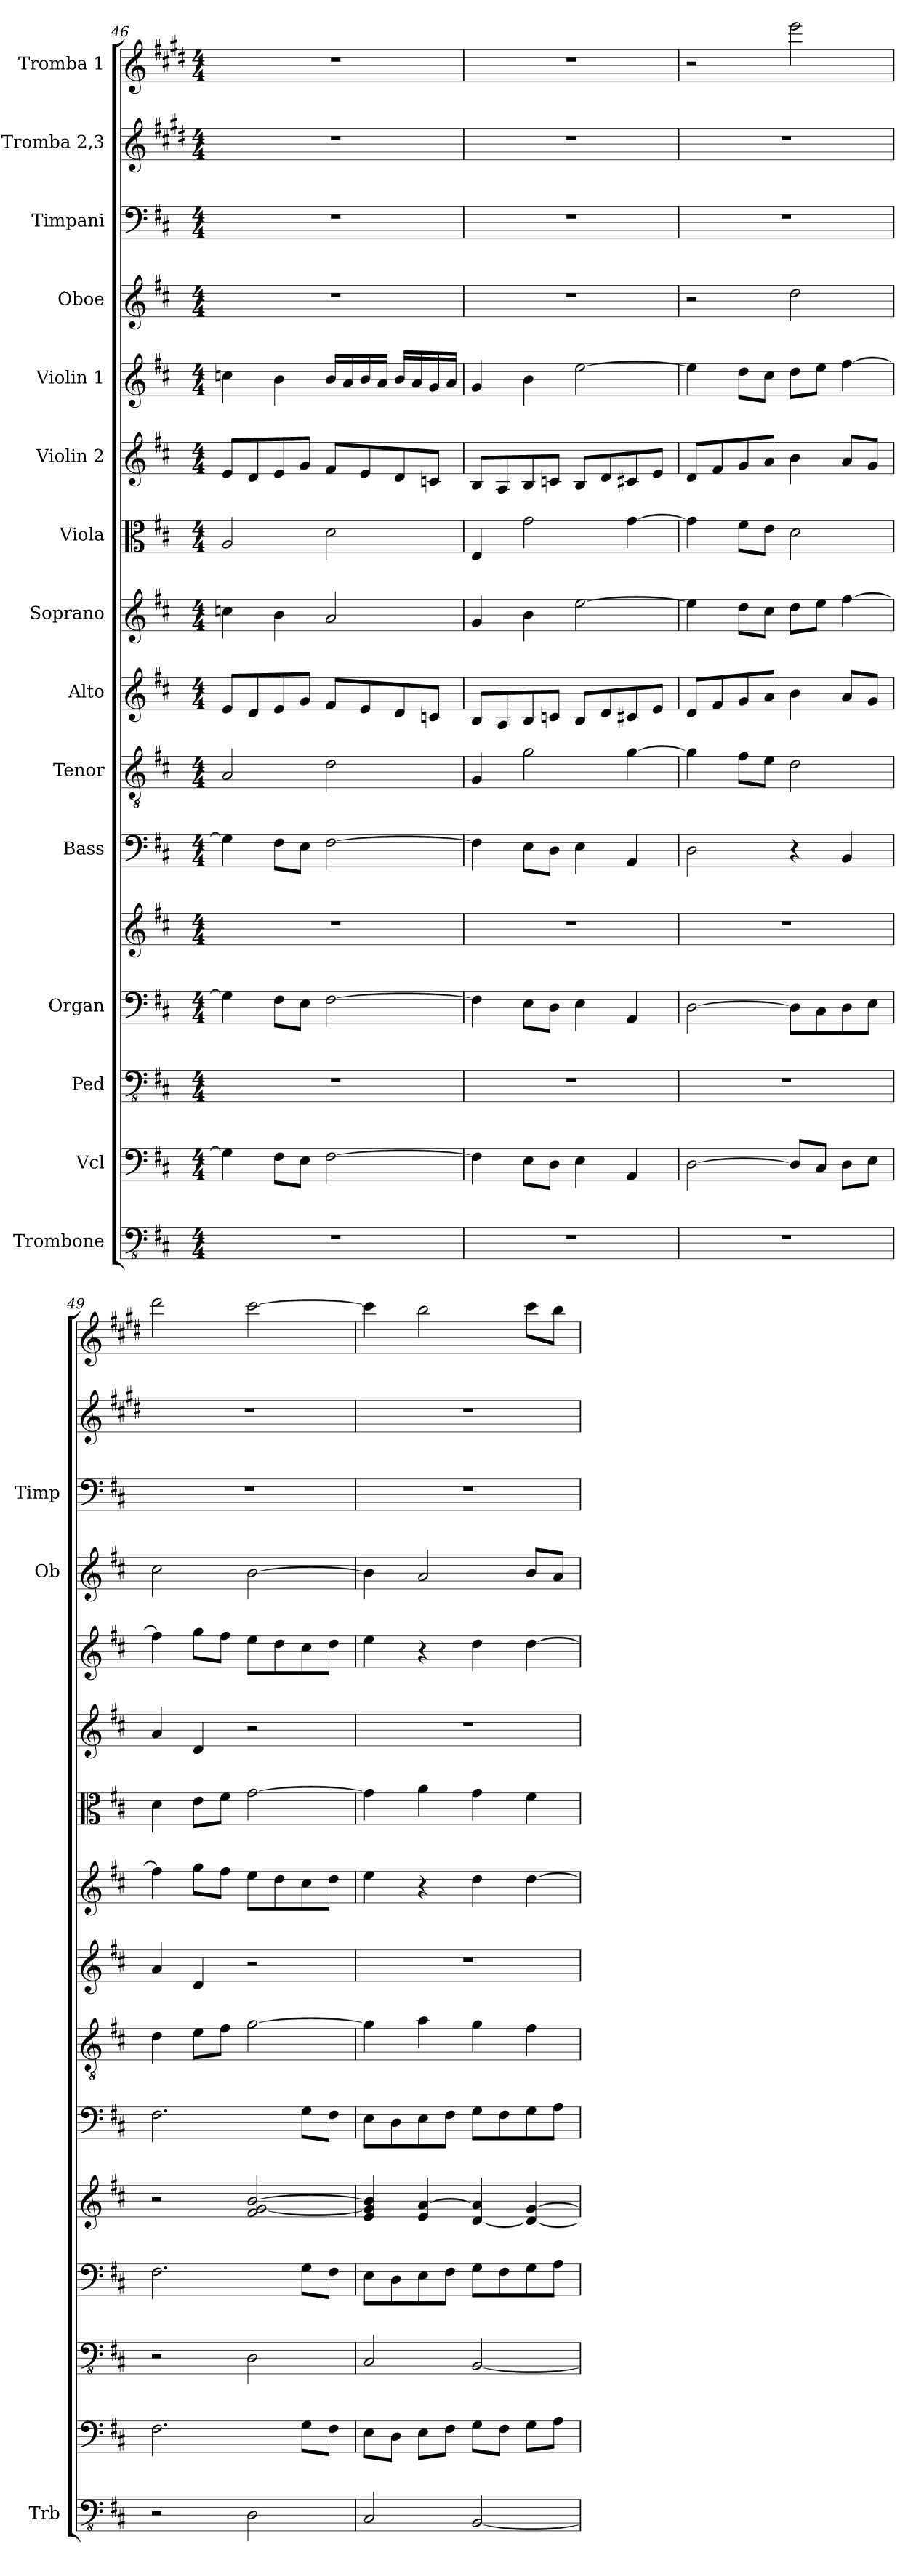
**kern	**kern	**kern	**kern	**kern	**kern	**kern	**kern	**kern	**kern	**kern	**kern	**kern	**kern	**kern	**kern
*part15	*part14	*part13	*part12	*part12	*part11	*part10	*part9	*part8	*part7	*part6	*part5	*part4	*part3	*part2	*part1
*staff16	*staff15	*staff14	*staff13	*staff12	*staff11	*staff10	*staff9	*staff8	*staff7	*staff6	*staff5	*staff4	*staff3	*staff2	*staff1
*I"Trombone	*I"Vcl	*I"Ped	*I"Organ	*	*I"Bass	*I"Tenor	*I"Alto	*I"Soprano	*I"Viola	*I"Violin 2	*I"Violin 1	*I"Oboe	*I"Timpani	*I"Tromba 2,3	*I"Tromba 1
*I'Trb	*	*	*	*	*	*	*	*	*	*	*	*I'Ob	*I'Timp	*	*
*clefFv4	*clefF4	*clefFv4	*clefF4	*clefG2	*clefF4	*clefGv2	*clefG2	*clefG2	*clefC3	*clefG2	*clefG2	*clefG2	*clefF4	*clefG2	*clefG2
*	*	*	*	*	*	*	*	*	*	*	*	*	*	*ITrd1c2	*ITrd1c2
*k[f#c#]	*k[f#c#]	*k[f#c#]	*k[f#c#]	*k[f#c#]	*k[f#c#]	*k[f#c#]	*k[f#c#]	*k[f#c#]	*k[f#c#]	*k[f#c#]	*k[f#c#]	*k[f#c#]	*k[f#c#]	*k[f#c#]	*k[f#c#]
*M4/4	*M4/4	*M4/4	*M4/4	*M4/4	*M4/4	*M4/4	*M4/4	*M4/4	*M4/4	*M4/4	*M4/4	*M4/4	*M4/4	*M4/4	*M4/4
=46	=46	=46	=46	=46	=46	=46	=46	=46	=46	=46	=46	=46	=46	=46	=46
1r	4G\]	1r	4G\]	1r	4G\]	2A/	8e/L	4ccn\	2A/	8e/L	4ccn\	1r	1r	1r	1r
.	.	.	.	.	.	.	8d/	.	.	8d/	.	.	.	.	.
.	8F#\L	.	8F#\L	.	8F#\L	.	8e/	4b\	.	8e/	4b\	.	.	.	.
.	8E\J	.	8E\J	.	8E\J	.	8g/J	.	.	8g/J	.	.	.	.	.
.	[2F#\	.	[2F#\	.	[2F#\	2d\	8f#/L	2a/	2d\	8f#/L	16b/LL	.	.	.	.
.	.	.	.	.	.	.	.	.	.	.	16a/	.	.	.	.
.	.	.	.	.	.	.	8e/	.	.	8e/	16b/	.	.	.	.
.	.	.	.	.	.	.	.	.	.	.	16a/JJ	.	.	.	.
.	.	.	.	.	.	.	8d/	.	.	8d/	16b/LL	.	.	.	.
.	.	.	.	.	.	.	.	.	.	.	16a/	.	.	.	.
.	.	.	.	.	.	.	8cn/J	.	.	8cn/J	16g/	.	.	.	.
.	.	.	.	.	.	.	.	.	.	.	16a/JJ	.	.	.	.
=47	=47	=47	=47	=47	=47	=47	=47	=47	=47	=47	=47	=47	=47	=47	=47
1r	4F#\]	1r	4F#\]	1r	4F#\]	4G/	8B/L	4g/	4E/	8B/L	4g/	1r	1r	1r	1r
.	.	.	.	.	.	.	8A/	.	.	8A/	.	.	.	.	.
.	8E\L	.	8E\L	.	8E\L	2g\	8B/	4b\	2g\	8B/	4b\	.	.	.	.
.	8D\J	.	8D\J	.	8D\J	.	8cn/J	.	.	8cn/J	.	.	.	.	.
.	4E\	.	4E\	.	4E\	.	8B/L	[2ee\	.	8B/L	[2ee\	.	.	.	.
.	.	.	.	.	.	.	8d/	.	.	8d/	.	.	.	.	.
.	4AA/	.	4AA/	.	4AA/	[4g\	8c#X/	.	[4g\	8c#X/	.	.	.	.	.
.	.	.	.	.	.	.	8e/J	.	.	8e/J	.	.	.	.	.
=48	=48	=48	=48	=48	=48	=48	=48	=48	=48	=48	=48	=48	=48	=48	=48
1r	[2D\	1r	[2D\	1r	2D\	4g\]	8d/L	4ee\]	4g\]	8d/L	4ee\]	2r	1r	1r	2r
.	.	.	.	.	.	.	8f#/	.	.	8f#/	.	.	.	.	.
.	.	.	.	.	.	8f#\L	8g/	8dd\L	8f#\L	8g/	8dd\L	.	.	.	.
.	.	.	.	.	.	8e\J	8a/J	8cc#\J	8e\J	8a/J	8cc#\J	.	.	.	.
.	8D/L]	.	8D\L]	.	4r	2d\	4b\	8dd\L	2d\	4b\	8dd\L	2dd\	.	.	2ddd\
.	8C#/J	.	8C#\	.	.	.	.	8ee\J	.	.	8ee\J	.	.	.	.
.	8D\L	.	8D\	.	4BB/	.	8a/L	[4ff#\	.	8a/L	[4ff#\	.	.	.	.
.	8E\J	.	8E\J	.	.	.	8g/J	.	.	8g/J	.	.	.	.	.
!!LO:PB:g=z
=49	=49	=49	=49	=49	=49	=49	=49	=49	=49	=49	=49	=49	=49	=49	=49
2r	2.F#\	2r	2.F#\	2r	2.F#\	4d\	4a/	4ff#\]	4d\	4a/	4ff#\]	2cc#\	1r	1r	2ccc#\
.	.	.	.	.	.	8e\L	4d/	8gg\L	8e\L	4d/	8gg\L	.	.	.	.
.	.	.	.	.	.	8f#\J	.	8ff#\J	8f#\J	.	8ff#\J	.	.	.	.
2DD\	.	2DD\	.	2f#/ [2g/ [2b/	.	[2g\	2r	8ee\L	[2g\	2r	8ee\L	[2b\	.	.	[2bb\
.	.	.	.	.	.	.	.	8dd\	.	.	8dd\	.	.	.	.
.	8G\L	.	8G\L	.	8G\L	.	.	8cc#\	.	.	8cc#\	.	.	.	.
.	8F#\J	.	8F#\J	.	8F#\J	.	.	8dd\J	.	.	8dd\J	.	.	.	.
=50	=50	=50	=50	=50	=50	=50	=50	=50	=50	=50	=50	=50	=50	=50	=50
2CC#/	8E\L	2CC#/	8E\L	4e/ 4g/] 4b/]	8E\L	4g\]	1r	4ee\	4g\]	1r	4ee\	4b\]	1r	1r	4bb\]
.	8D\J	.	8D\	.	8D\	.	.	.	.	.	.	.	.	.	.
.	8E\L	.	8E\	4e/ [4a/	8E\	4a\	.	4r	4a\	.	4r	2a/	.	.	2aa\
.	8F#\J	.	8F#\J	.	8F#\J	.	.	.	.	.	.	.	.	.	.
[2BBB/	8G\L	[2BBB/	8G\L	[4d/ 4a/]	8G\L	4g\	.	4dd\	4g\	.	4dd\	.	.	.	.
.	8F#\J	.	8F#\	.	8F#\	.	.	.	.	.	.	.	.	.	.
.	8G\L	.	8G\	4d/_ [4g/	8G\	4f#\	.	[4dd\	4f#\	.	[4dd\	8b/L	.	.	8bb\L
.	8A\J	.	8A\J	.	8A\J	.	.	.	.	.	.	8a/J	.	.	8aa\J
=	=	=	=	=	=	=	=	=	=	=	=	=	=	=	=
*-	*-	*-	*-	*-	*-	*-	*-	*-	*-	*-	*-	*-	*-	*-	*-
